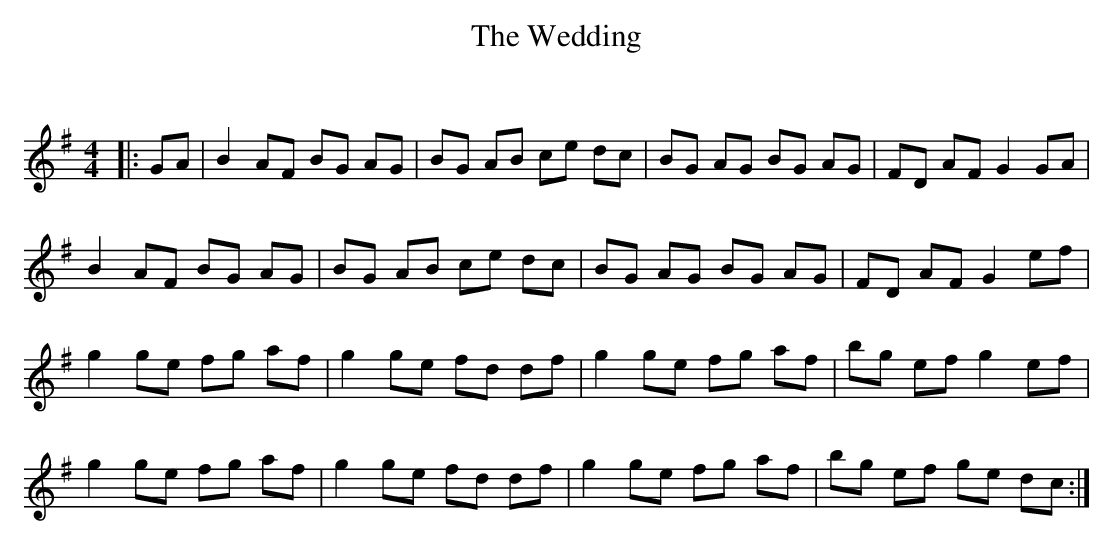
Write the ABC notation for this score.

X:1
T: The Wedding
C:
Q: 232
K:G
M:4/4
L:1/8
|:GA|B2 AF BG AG|BG AB ce dc|BG AG BG AG|FD AF G2 GA|
B2 AF BG AG|BG AB ce dc|BG AG BG AG|FD AF G2 ef|
g2 ge fg af|g2 ge fd df|g2 ge fg af|bg ef g2 ef|
g2 ge fg af|g2 ge fd df|g2 ge fg af|bg ef ge dc:|
